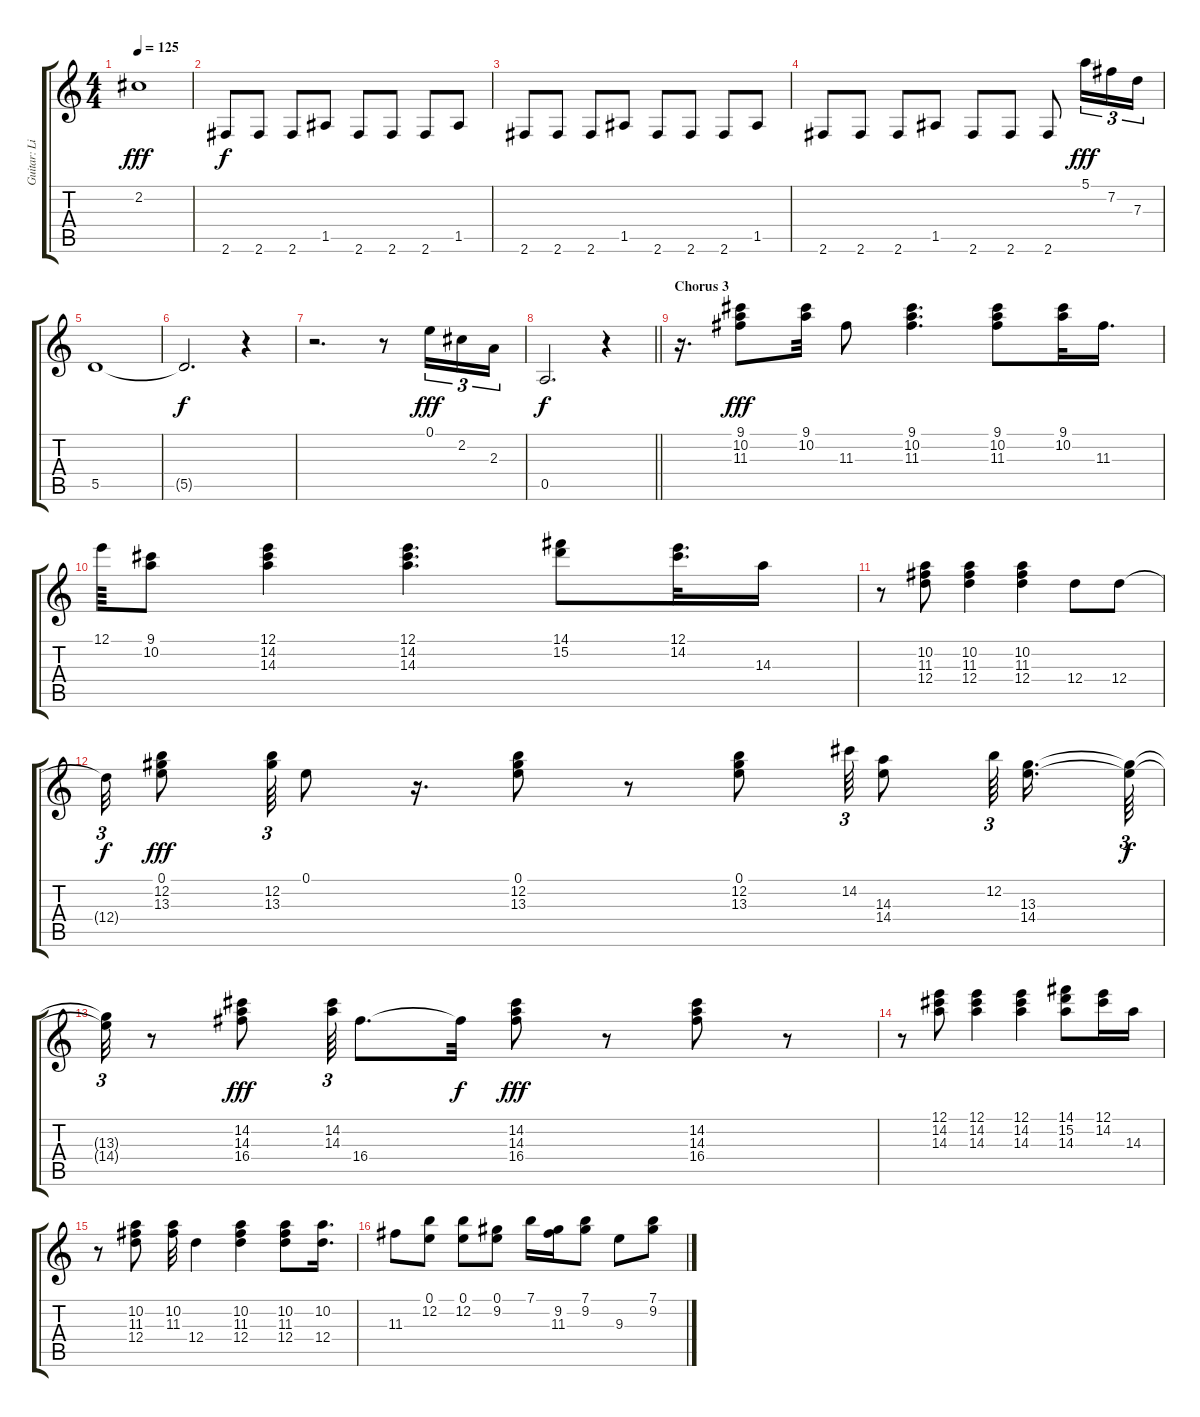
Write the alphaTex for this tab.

\track ("Guitar: Lindsey Buckingham " "Guitar: Li") {instrument electricguitarjazz}
\staff {score tabs}
\tuning (E4 B3 G3 D3 A2 E2) {hide}
\ts (4 4)
\tempo 125
\clef g2
\ks c
2.2.1{dy fff} |
2.6.8{dy f} 2.6.8 2.6.8 1.5.8 2.6.8 2.6.8 2.6.8 1.5.8 |
2.6.8 2.6.8 2.6.8 1.5.8 2.6.8 2.6.8 2.6.8 1.5.8 |
2.6.8 2.6.8 2.6.8 1.5.8 2.6.8 2.6.8 2.6.8 5.1.16{tu (3 2) dy fff} 7.2.16{tu (3 2)} 7.3.16{tu (3 2)} |
5.5.1 |
5.5{t}.2{d dy f} r.4 |
r.2{d} r.8 0.1.16{tu (3 2) dy fff} 2.2.16{tu (3 2)} 2.3.16{tu (3 2)} |
\barLineRight lightlight
0.5.2{d dy f} r.4 |
\section ("" "Chorus 3")
r.16{d} (9.1 10.2 11.3).8{dy fff} (9.1 10.2).32 11.3.8 (9.1 10.2 11.3).4{d} (9.1 10.2 11.3).8 (9.1 10.2).32 11.3.16{d} |
12.1.64 (9.1 10.2).8 (12.1 14.2 14.3).4 (12.1 14.2 14.3).4{d} (14.1 15.2).8 (12.1 14.2).32{d} 14.3.16 |
r.8 (10.2 11.3 12.4).8 (10.2 11.3 12.4).4 (10.2 11.3 12.4).4 12.4.8 12.4.8 |
12.4{t}.32{tu (3 2) dy f} (0.1 12.2 13.3).8{dy fff} (12.2 13.3).64{tu (3 2)} 0.1.8 r.16{d} (0.1 12.2 13.3).8 r.8 (0.1 12.2 13.3).8 14.2.64{tu (3 2)} (14.3 14.4).8 12.2.64{tu (3 2) beam splitsecondary} (13.3 14.4).16{d} (13.3{t} 14.4{t}).64{tu (3 2) dy f} |
(13.3{t} 14.4{t}).32{tu (3 2)} r.8 (14.2 14.3 16.4).8{dy fff} (14.2 14.3).64{tu (3 2)} 16.4.8{d} 16.4{t}.32{dy f} (14.2 14.3 16.4).8{dy fff} r.8 (14.2 14.3 16.4).8 r.8 |
r.8 (12.1 14.2 14.3).8 (12.1 14.2 14.3).4 (12.1 14.2 14.3).4 (14.1 15.2 14.3).8 (12.1 14.2).16 14.3.16 |
r.8 (10.2 11.3 12.4).8 (10.2 11.3).32 12.4.4 (10.2 11.3 12.4).4 (10.2 11.3 12.4).8 (10.2 12.4).16{d} |
11.3.8 (0.1 12.2).8 (0.1 12.2).8 (0.1 9.2).8 7.1.16 (9.2 11.3).16 (7.1 9.2).8 9.3.8 (7.1 9.2).8
